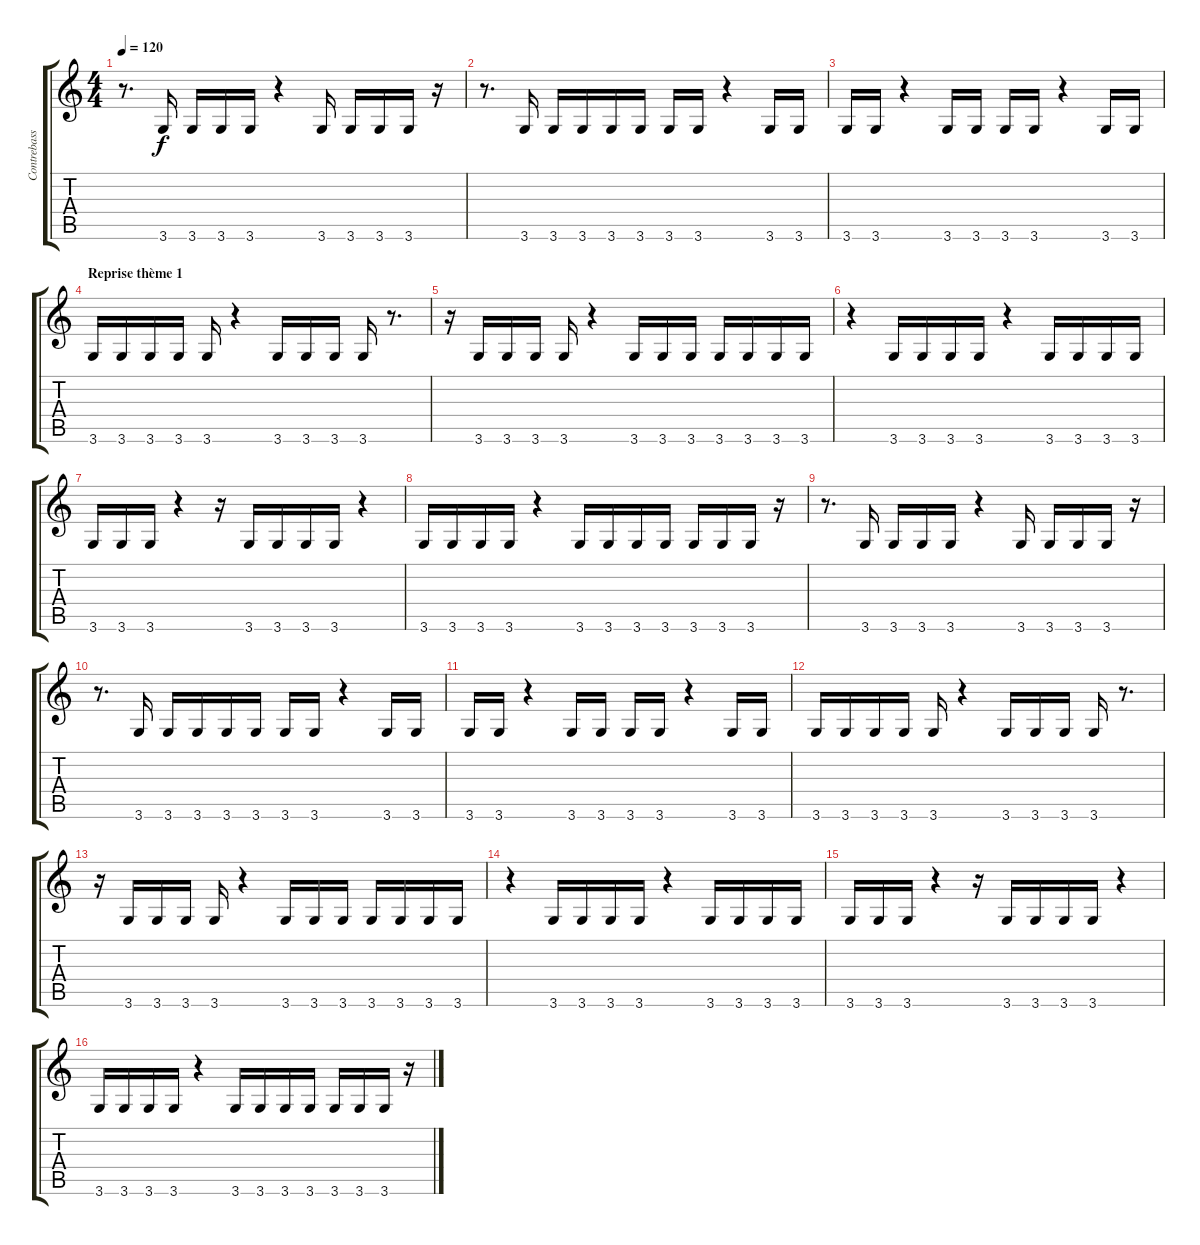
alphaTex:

\track ("Contrebass" "Contrebass") {instrument contrabass}
\staff {score tabs}
\tuning (E4 B3 G3 D3 A2 E2) {hide}
\ts (4 4)
\tempo 120
\clef g2
\ks c
r.8{d dy f} 3.6.16 3.6.16 3.6.16 3.6.16 r.4 3.6.16 3.6.16 3.6.16 3.6.16 r.16 |
r.8{d} 3.6.16 3.6.16 3.6.16 3.6.16 3.6.16 3.6.16 3.6.16 r.4 3.6.16 3.6.16 |
3.6.16 3.6.16 r.4 3.6.16 3.6.16 3.6.16 3.6.16 r.4 3.6.16 3.6.16 |
\section ("" "Reprise thème 1")
3.6.16 3.6.16 3.6.16 3.6.16 3.6.16 r.4 3.6.16 3.6.16 3.6.16 3.6.16 r.8{d} |
r.16 3.6.16 3.6.16 3.6.16 3.6.16 r.4 3.6.16 3.6.16 3.6.16 3.6.16 3.6.16 3.6.16 3.6.16 |
r.4 3.6.16 3.6.16 3.6.16 3.6.16 r.4 3.6.16 3.6.16 3.6.16 3.6.16 |
3.6.16 3.6.16 3.6.16 r.4 r.16 3.6.16 3.6.16 3.6.16 3.6.16 r.4 |
3.6.16 3.6.16 3.6.16 3.6.16 r.4 3.6.16 3.6.16 3.6.16 3.6.16 3.6.16 3.6.16 3.6.16 r.16 |
r.8{d} 3.6.16 3.6.16 3.6.16 3.6.16 r.4 3.6.16 3.6.16 3.6.16 3.6.16 r.16 |
r.8{d} 3.6.16 3.6.16 3.6.16 3.6.16 3.6.16 3.6.16 3.6.16 r.4 3.6.16 3.6.16 |
3.6.16 3.6.16 r.4 3.6.16 3.6.16 3.6.16 3.6.16 r.4 3.6.16 3.6.16 |
3.6.16 3.6.16 3.6.16 3.6.16 3.6.16 r.4 3.6.16 3.6.16 3.6.16 3.6.16 r.8{d} |
r.16 3.6.16 3.6.16 3.6.16 3.6.16 r.4 3.6.16 3.6.16 3.6.16 3.6.16 3.6.16 3.6.16 3.6.16 |
r.4 3.6.16 3.6.16 3.6.16 3.6.16 r.4 3.6.16 3.6.16 3.6.16 3.6.16 |
3.6.16 3.6.16 3.6.16 r.4 r.16 3.6.16 3.6.16 3.6.16 3.6.16 r.4 |
3.6.16 3.6.16 3.6.16 3.6.16 r.4 3.6.16 3.6.16 3.6.16 3.6.16 3.6.16 3.6.16 3.6.16 r.16
